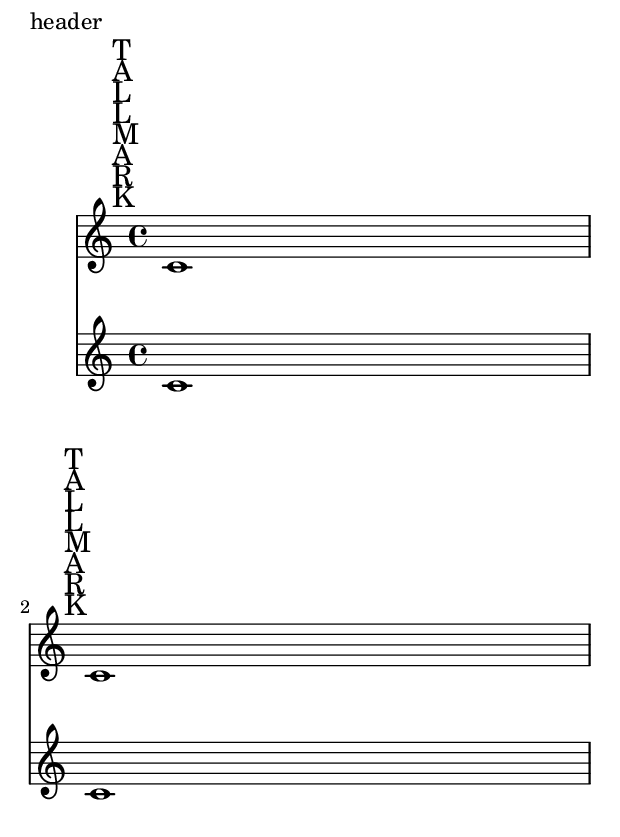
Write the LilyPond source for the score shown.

\version "2.16.0"

\header {
  texidoc = "The space taken up by rehearsal marks is correctly
accounted for, even though they live in the Score context."
}

#(set-default-paper-size "a6")

\book {
  \paper {
    oddHeaderMarkup = "header"
    ragged-last-bottom = ##f
  }
  \score {
    <<
      \new Staff { \mark \markup \column { T A L L M A R K } c'1 \break
		   \mark \markup \column { T A L L M A R K } c'1 }
      \new Staff { c'1 \break c'1 }
    >>
  }
}
